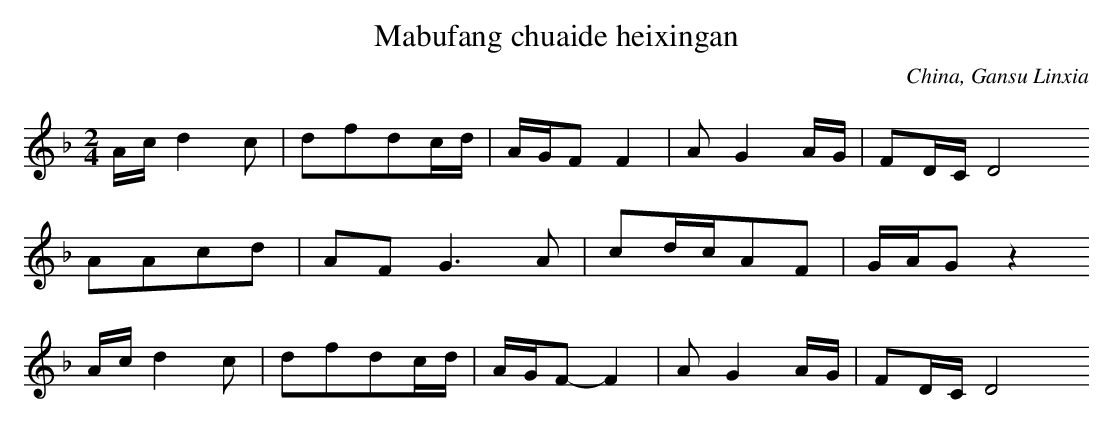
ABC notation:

X:1
T: Mabufang chuaide heixingan
O: China, Gansu Linxia
M: 2/4
L: 1/16
K: F
Acd4c2 | d2f2d2cd | AGF2F4 | A2G4AG | F2DCD8
A2A2c2d2 | A2F2G6A2 | c2dcA2F2 | GAG2z4
Acd4c2 | d2f2d2cd | AGF2-F4 | A2G4AG | F2DCD8
